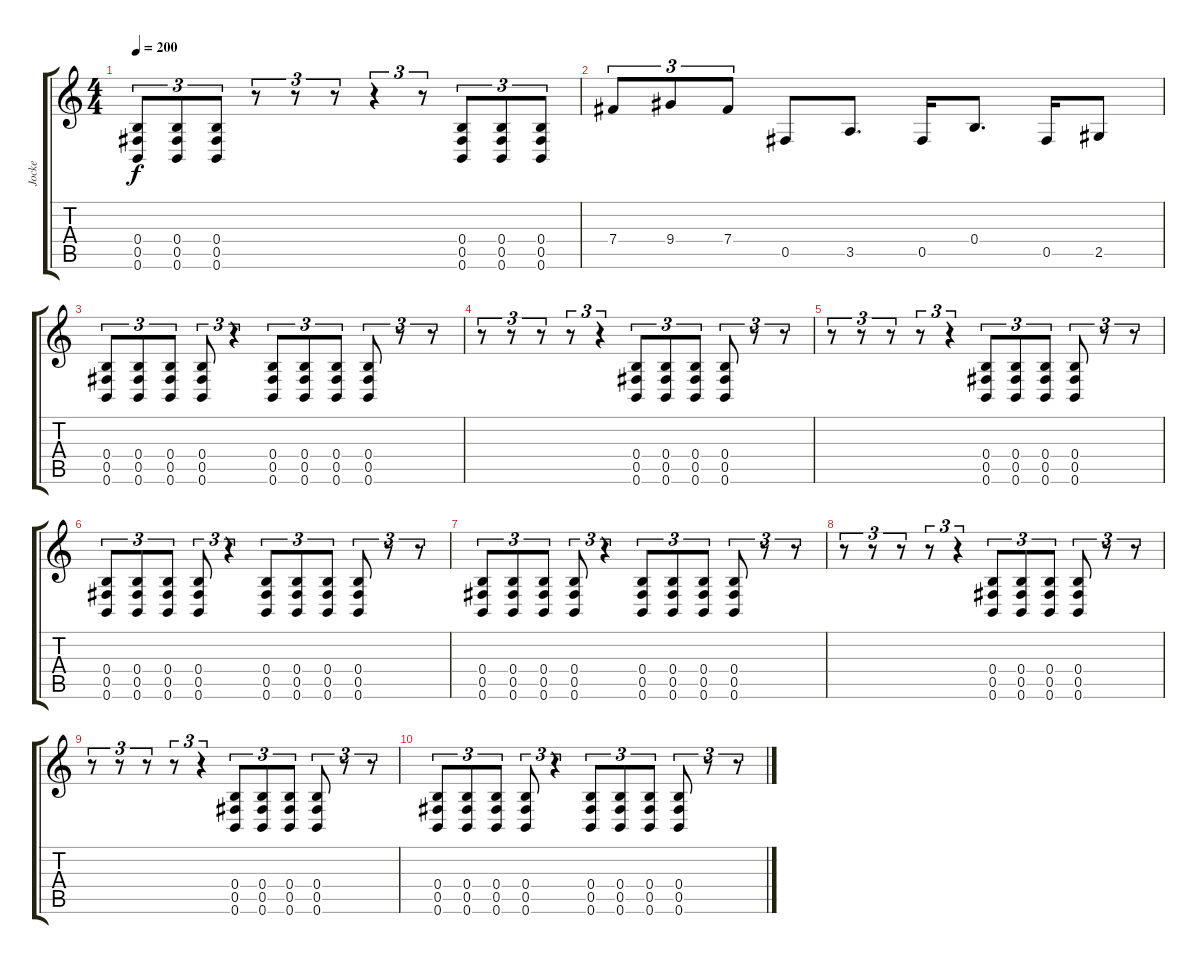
\track ("Jocke" "Jocke") {instrument distortionguitar}
\staff {score tabs}
\tuning (Db4 Ab3 E3 B2 Gb2 B1) {hide}
\ts (4 4)
\tempo 200
\clef g2
\ks c
(0.4 0.5 0.6).8{tu (3 2) dy f} (0.4 0.5 0.6).8{tu (3 2)} (0.4 0.5 0.6).8{tu (3 2)} r.8{tu (3 2)} r.8{tu (3 2)} r.8{tu (3 2)} r.4{tu (3 2)} r.8{tu (3 2)} (0.4 0.5 0.6).8{tu (3 2)} (0.4 0.5 0.6).8{tu (3 2)} (0.4 0.5 0.6).8{tu (3 2)} |
7.4.8{tu (3 2)} 9.4.8{tu (3 2)} 7.4.8{tu (3 2)} 0.5.8 3.5.8{d} 0.5.16 0.4.8{d} 0.5.16 2.5.8 |
(0.4 0.5 0.6).8{tu (3 2)} (0.4 0.5 0.6).8{tu (3 2)} (0.4 0.5 0.6).8{tu (3 2)} (0.4 0.5 0.6).8{tu (3 2)} r.4{tu (3 2)} (0.4 0.5 0.6).8{tu (3 2)} (0.4 0.5 0.6).8{tu (3 2)} (0.4 0.5 0.6).8{tu (3 2)} (0.4 0.5 0.6).8{tu (3 2)} r.8{tu (3 2)} r.8{tu (3 2)} |
r.8{tu (3 2)} r.8{tu (3 2)} r.8{tu (3 2)} r.8{tu (3 2)} r.4{tu (3 2)} (0.4 0.5 0.6).8{tu (3 2)} (0.4 0.5 0.6).8{tu (3 2)} (0.4 0.5 0.6).8{tu (3 2)} (0.4 0.5 0.6).8{tu (3 2)} r.8{tu (3 2)} r.8{tu (3 2)} |
r.8{tu (3 2)} r.8{tu (3 2)} r.8{tu (3 2)} r.8{tu (3 2)} r.4{tu (3 2)} (0.4 0.5 0.6).8{tu (3 2)} (0.4 0.5 0.6).8{tu (3 2)} (0.4 0.5 0.6).8{tu (3 2)} (0.4 0.5 0.6).8{tu (3 2)} r.8{tu (3 2)} r.8{tu (3 2)} |
(0.4 0.5 0.6).8{tu (3 2)} (0.4 0.5 0.6).8{tu (3 2)} (0.4 0.5 0.6).8{tu (3 2)} (0.4 0.5 0.6).8{tu (3 2)} r.4{tu (3 2)} (0.4 0.5 0.6).8{tu (3 2)} (0.4 0.5 0.6).8{tu (3 2)} (0.4 0.5 0.6).8{tu (3 2)} (0.4 0.5 0.6).8{tu (3 2)} r.8{tu (3 2)} r.8{tu (3 2)} |
(0.4 0.5 0.6).8{tu (3 2)} (0.4 0.5 0.6).8{tu (3 2)} (0.4 0.5 0.6).8{tu (3 2)} (0.4 0.5 0.6).8{tu (3 2)} r.4{tu (3 2)} (0.4 0.5 0.6).8{tu (3 2)} (0.4 0.5 0.6).8{tu (3 2)} (0.4 0.5 0.6).8{tu (3 2)} (0.4 0.5 0.6).8{tu (3 2)} r.8{tu (3 2)} r.8{tu (3 2)} |
r.8{tu (3 2)} r.8{tu (3 2)} r.8{tu (3 2)} r.8{tu (3 2)} r.4{tu (3 2)} (0.4 0.5 0.6).8{tu (3 2)} (0.4 0.5 0.6).8{tu (3 2)} (0.4 0.5 0.6).8{tu (3 2)} (0.4 0.5 0.6).8{tu (3 2)} r.8{tu (3 2)} r.8{tu (3 2)} |
r.8{tu (3 2)} r.8{tu (3 2)} r.8{tu (3 2)} r.8{tu (3 2)} r.4{tu (3 2)} (0.4 0.5 0.6).8{tu (3 2)} (0.4 0.5 0.6).8{tu (3 2)} (0.4 0.5 0.6).8{tu (3 2)} (0.4 0.5 0.6).8{tu (3 2)} r.8{tu (3 2)} r.8{tu (3 2)} |
(0.4 0.5 0.6).8{tu (3 2)} (0.4 0.5 0.6).8{tu (3 2)} (0.4 0.5 0.6).8{tu (3 2)} (0.4 0.5 0.6).8{tu (3 2)} r.4{tu (3 2)} (0.4 0.5 0.6).8{tu (3 2)} (0.4 0.5 0.6).8{tu (3 2)} (0.4 0.5 0.6).8{tu (3 2)} (0.4 0.5 0.6).8{tu (3 2)} r.8{tu (3 2)} r.8{tu (3 2)}
